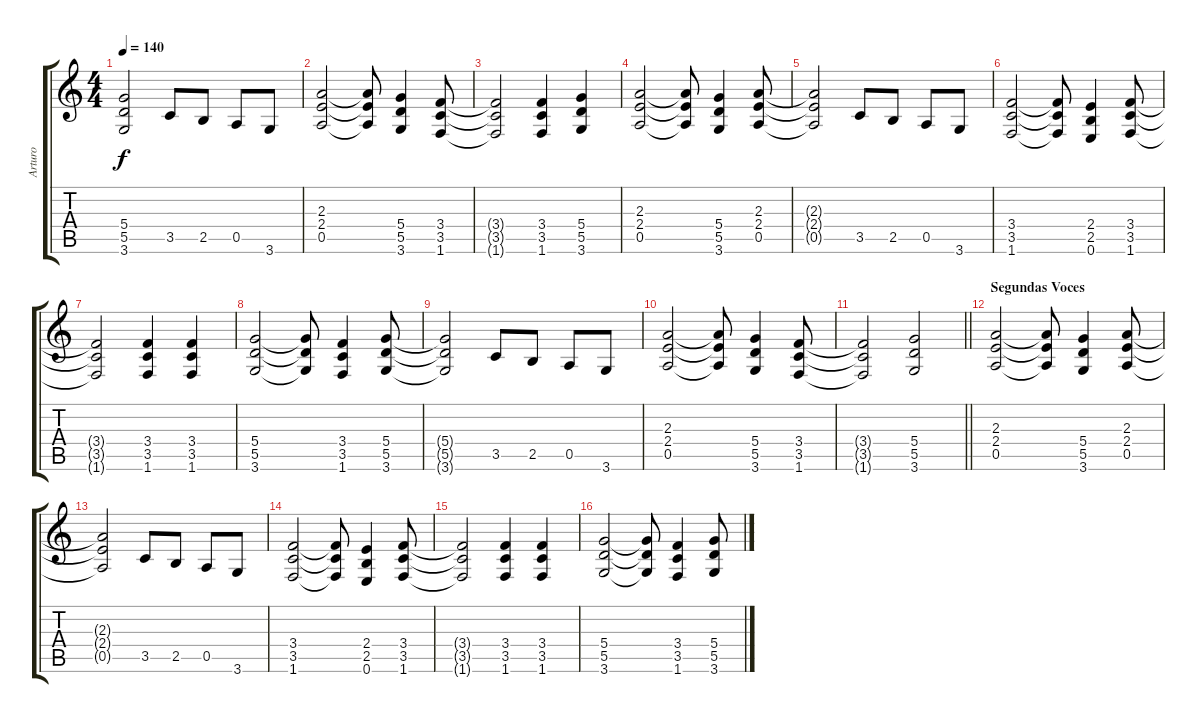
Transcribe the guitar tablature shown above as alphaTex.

\track ("Arturo" "Arturo") {instrument distortionguitar}
\staff {score tabs}
\tuning (E4 B3 G3 D3 A2 E2) {hide}
\ts (4 4)
\tempo 140
\clef g2
\ks c
(5.4{t} 5.5{t} 3.6{t}).2{dy f} 3.5.8 2.5.8 0.5.8 3.6.8 |
(2.3 2.4 0.5).2 (2.3{t} 2.4{t} 0.5{t}).8 (5.4 5.5 3.6).4 (3.4 3.5 1.6).8 |
(3.4{t} 3.5{t} 1.6{t}).2 (3.4 3.5 1.6).4 (5.4 5.5 3.6).4 |
(2.3 2.4 0.5).2 (2.3{t} 2.4{t} 0.5{t}).8 (5.4 5.5 3.6).4 (2.3 2.4 0.5).8 |
(2.3{t} 2.4{t} 0.5{t}).2 3.5.8 2.5.8 0.5.8 3.6.8 |
(3.4 3.5 1.6).2 (3.4{t} 3.5{t} 1.6{t}).8 (2.4 2.5 0.6).4 (3.4 3.5 1.6).8 |
(3.4{t} 3.5{t} 1.6{t}).2 (3.4 3.5 1.6).4 (3.4 3.5 1.6).4 |
(5.4 5.5 3.6).2 (5.4{t} 5.5{t} 3.6{t}).8 (3.4 3.5 1.6).4 (5.4 5.5 3.6).8 |
(5.4{t} 5.5{t} 3.6{t}).2 3.5.8 2.5.8 0.5.8 3.6.8 |
(2.3 2.4 0.5).2 (2.3{t} 2.4{t} 0.5{t}).8 (5.4 5.5 3.6).4 (3.4 3.5 1.6).8 |
\barLineRight lightlight
(3.4{t} 3.5{t} 1.6{t}).2 (5.4 5.5 3.6).2 |
\section ("" "Segundas Voces")
(2.3 2.4 0.5).2 (2.3{t} 2.4{t} 0.5{t}).8 (5.4 5.5 3.6).4 (2.3 2.4 0.5).8 |
(2.3{t} 2.4{t} 0.5{t}).2 3.5.8 2.5.8 0.5.8 3.6.8 |
(3.4 3.5 1.6).2 (3.4{t} 3.5{t} 1.6{t}).8 (2.4 2.5 0.6).4 (3.4 3.5 1.6).8 |
(3.4{t} 3.5{t} 1.6{t}).2 (3.4 3.5 1.6).4 (3.4 3.5 1.6).4 |
(5.4 5.5 3.6).2 (5.4{t} 5.5{t} 3.6{t}).8 (3.4 3.5 1.6).4 (5.4 5.5 3.6).8
